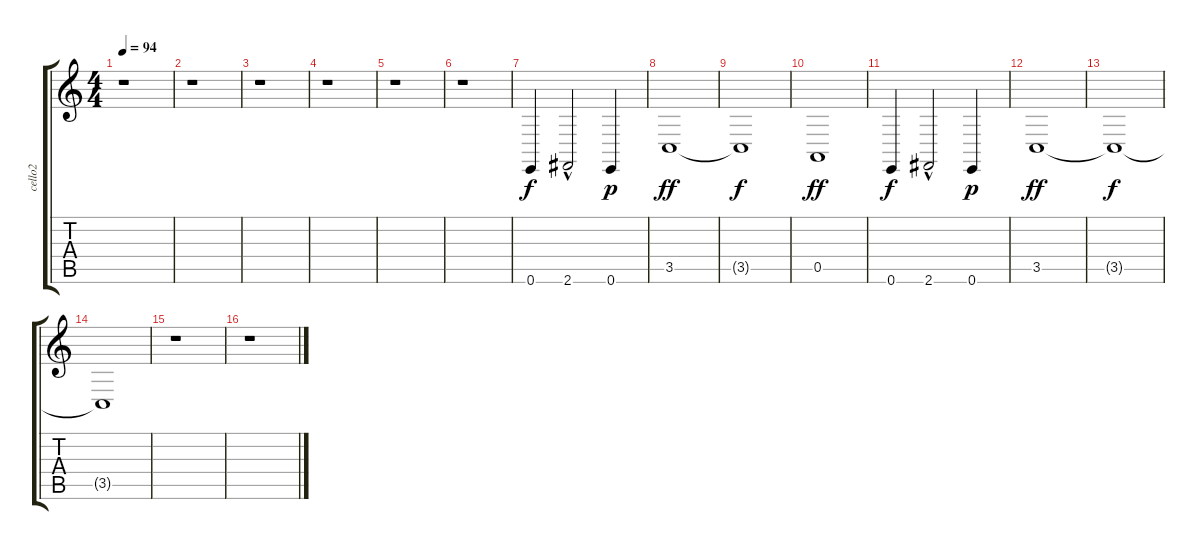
\track ("cello2" "cello2") {instrument cello}
\staff {score tabs}
\tuning (E4 B3 G3 D3 A2 E2) {hide}
\ts (4 4)
\tempo 94
\clef g2
\ks c
r.1{dy f} |
r.1 |
r.1 |
r.1 |
r.1 |
r.1 |
0.6.4{volume 11} 2.6{hac}.2 0.6.4{dy p} |
3.5.1{dy ff} |
3.5{t}.1{dy f} |
0.5.1{dy ff} |
0.6.4{dy f} 2.6{hac}.2 0.6.4{dy p} |
3.5.1{dy ff} |
3.5{t}.1{dy f} |
3.5{t}.1 |
r.1 |
r.1
